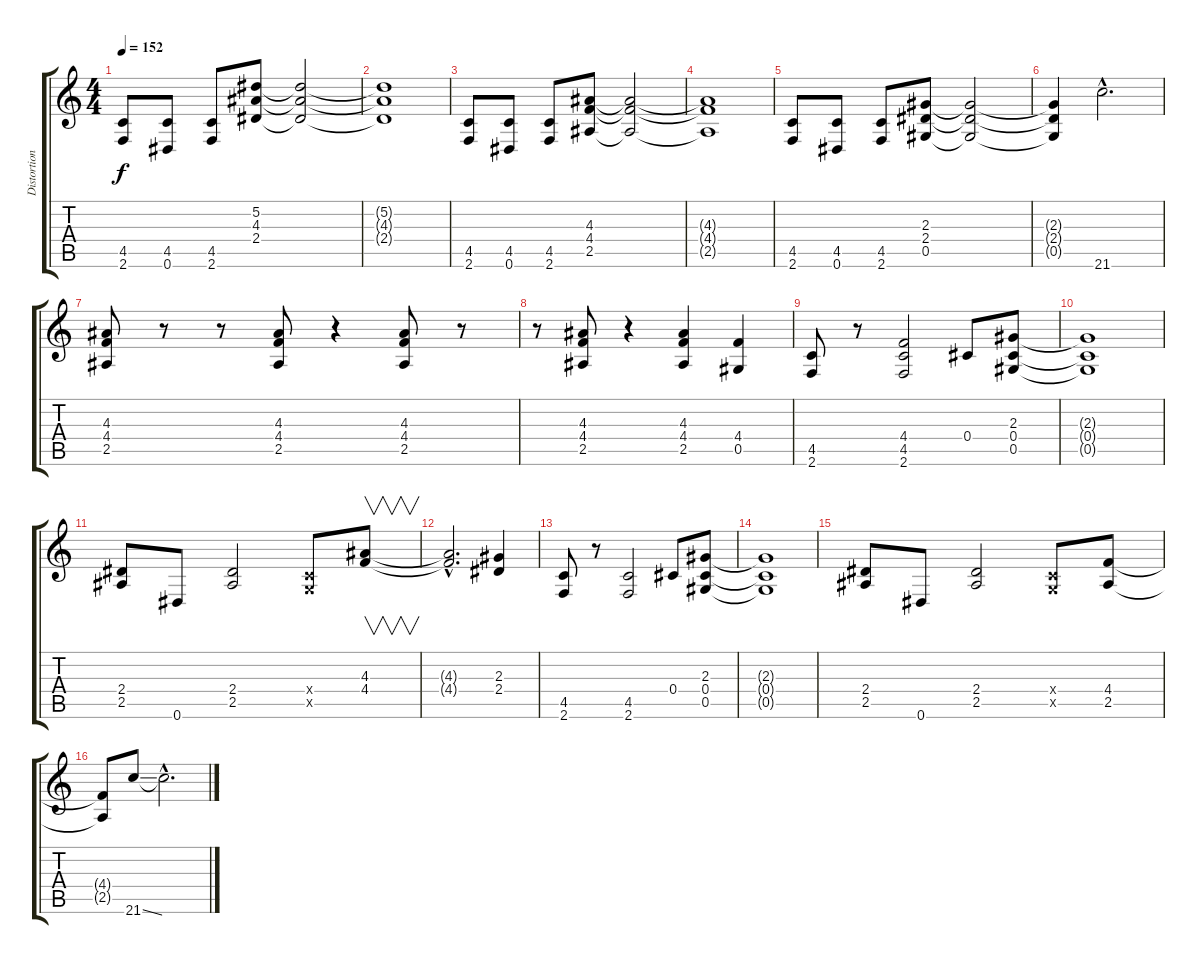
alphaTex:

\track ("Distortion Guitar" "Distortion") {instrument distortionguitar}
\staff {score tabs}
\tuning (Eb4 Bb3 Gb3 Db3 Ab2 Eb2) {hide}
\ts (4 4)
\tempo 152
\clef g2
\ks c
(4.5 2.6).8{dy f} (4.5 0.6).8 (4.5 2.6).8 (5.2 4.3 2.4).8 (5.2{t} 4.3{t} 2.4{t}).2 |
(5.2{t} 4.3{t} 2.4{t}).1 |
(4.5 2.6).8 (4.5 0.6).8 (4.5 2.6).8 (4.3 4.4 2.5).8 (4.3{t} 4.4{t} 2.5{t}).2 |
(4.3{t} 4.4{t} 2.5{t}).1 |
(4.5 2.6).8 (4.5 0.6).8 (4.5 2.6).8 (2.3 2.4 0.5).8 (2.3{t} 2.4{t} 0.5{t}).2 |
(2.3{t} 2.4{t} 0.5{t}).4 21.6{hac}.2{d} |
(4.3 4.4 2.5).8 r.8 r.8 (4.3 4.4 2.5).8 r.4 (4.3 4.4 2.5).8 r.8 |
r.8 (4.3 4.4 2.5).8 r.4 (4.3 4.4 2.5).4 (4.4 0.5).4 |
(4.5 2.6).8 r.8 (4.4 4.5 2.6).2 0.4.8 (2.3 0.4 0.5).8 |
(2.3{t} 0.4{t} 0.5{t}).1 |
(2.4 2.5).8 0.6.8 (2.4 2.5).2 (-1.4{x} -1.5{x}).8 (4.3 4.4).8{v} |
(4.3{hac t} 4.4{hac t}).2{d} (2.3 2.4).4 |
(4.5 2.6).8 r.8 (4.5 2.6).2 0.4.8 (2.3 0.4 0.5).8 |
(2.3{t} 0.4{t} 0.5{t}).1 |
(2.4 2.5).8 0.6.8 (2.4 2.5).2 (-1.4{x} -1.5{x}).8 (4.4 2.5).8 |
(4.4{t} 2.5{t}).8 21.6{ss}.8 21.6{hac t}.2{d}
